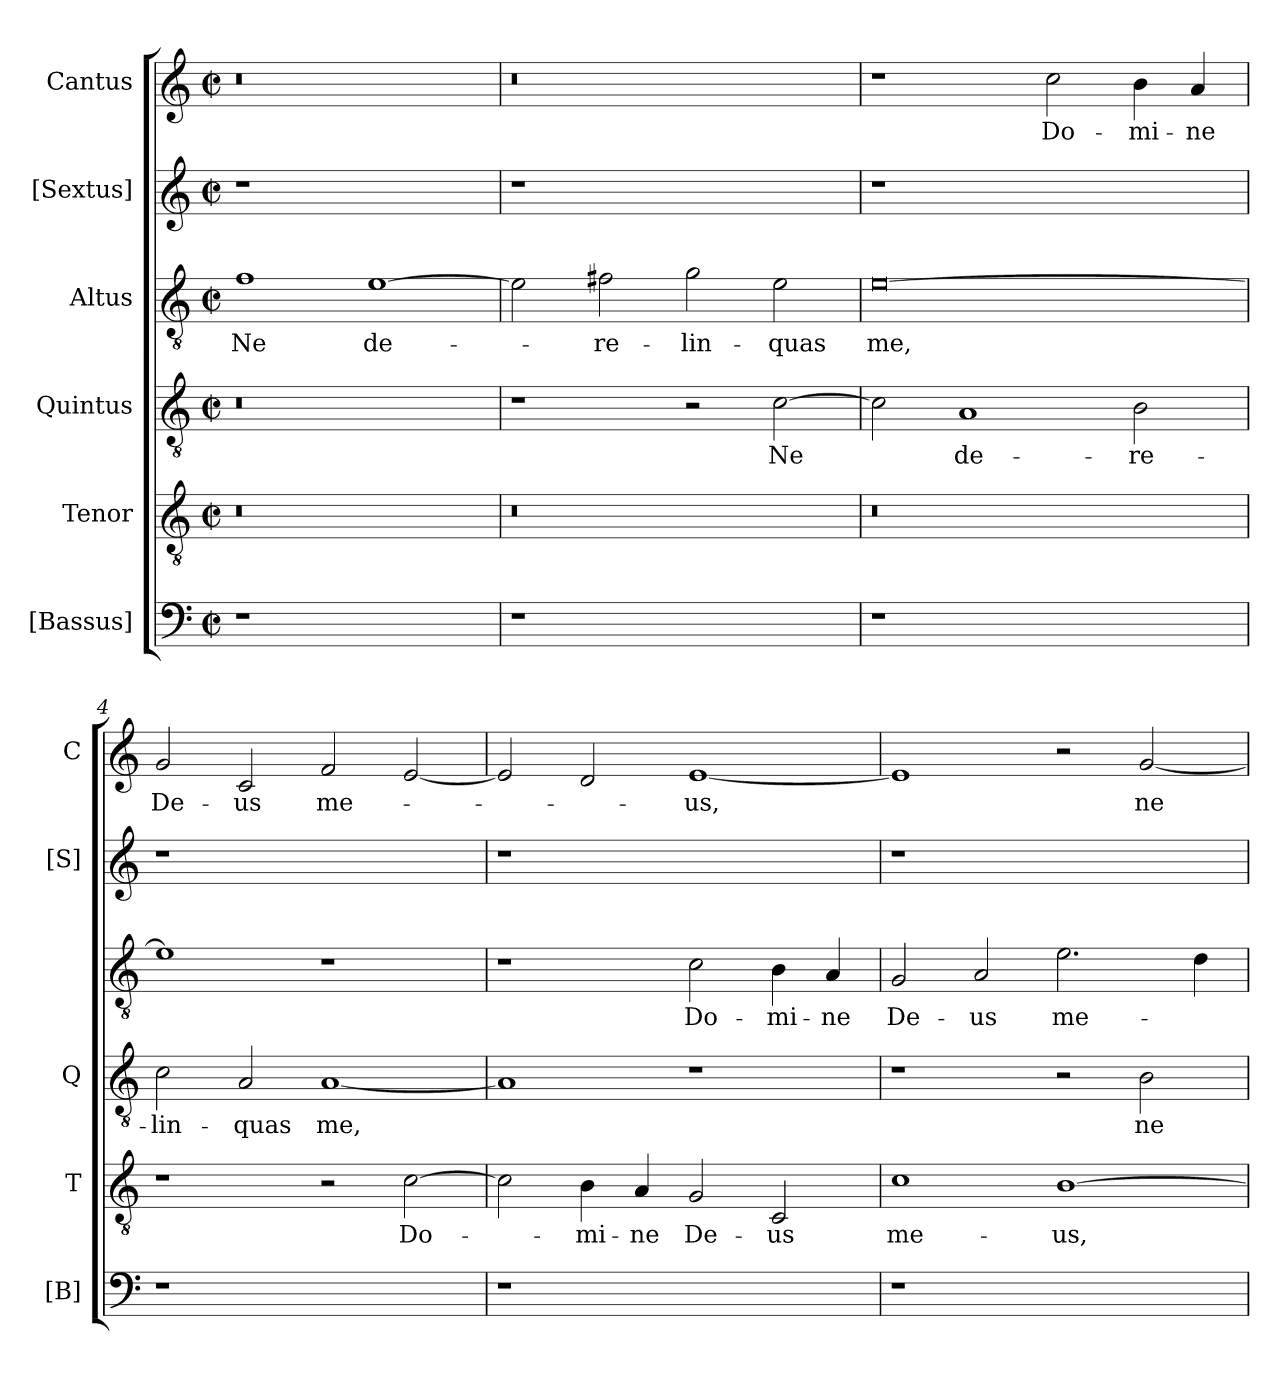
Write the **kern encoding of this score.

**kern	**kern	**text	**kern	**text	**kern	**text	**kern	**kern	**text
*part6	*part5	*part5	*part4	*part4	*part3	*part3	*part2	*part1	*part1
*staff6	*staff5	*staff5	*staff4	*staff4	*staff3	*staff3	*staff2	*staff1	*staff1
*I"[Bassus]	*I"Tenor	*	*I"Quintus	*	*I"Altus	*	*I"[Sextus]	*I"Cantus	*
*I'[B]	*I'T	*	*I'Q	*	*	*	*I'[S]	*I'C	*
*clefF4	*clefGv2	*	*clefGv2	*	*clefGv2	*	*clefG2	*clefG2	*
*k[]	*k[]	*	*k[]	*	*k[]	*	*k[]	*k[]	*
*C:	*C:	*	*C:	*	*C:	*	*C:	*C:	*
*M2/2	*M2/2	*	*M2/2	*	*M2/2	*	*M2/2	*M2/2	*
*met(c|)	*met(c|)	*	*met(c|)	*	*met(c|)	*	*met(c|)	*met(c|)	*
=1	=1	=1	=1	=1	=1	=1	=1	=1	=1
!	!LO:N:vis=0	!	!LO:N:vis=0	!	!	!	!	!LO:N:vis=0	!
1r	1r	.	1r	.	1f\	Ne	1r	1r	.
1ryy	1ryy	.	1ryy	.	[1e\	de-	1ryy	1ryy	.
=2	=2	=2	=2	=2	=2	=2	=2	=2	=2
!	!LO:N:vis=0	!	!	!	!	!	!	!LO:N:vis=0	!
1r	1r	.	1r	.	2e\]	.	1r	1r	.
.	.	.	.	.	2f#X\	-re-	.	.	.
1ryy	1ryy	.	2r	.	2g\	-lin-	1ryy	1ryy	.
.	.	.	[2c\	Ne	2e\	-quas	.	.	.
=3	=3	=3	=3	=3	=3	=3	=3	=3	=3
!	!LO:N:vis=0	!	!	!	!	!	!	!	!
1r	1r	.	2c\]	.	[0e\	me,	1r	1r	.
.	.	.	1A/	de-	.	.	.	.	.
1ryy	1ryy	.	.	.	.	.	1ryy	2cc\	Do-
.	.	.	2B\	-re-	.	.	.	4b\	-mi-
.	.	.	.	.	.	.	.	4a/	-ne
=4	=4	=4	=4	=4	=4	=4	=4	=4	=4
1r	1r	.	2c\	-lin-	1e\]	.	1r	2g/	De-
.	.	.	2A/	-quas	.	.	.	2c/	-us
1ryy	2r	.	[1A/	me,	1r	.	1ryy	2f/	me-
.	[2c\	Do-	.	.	.	.	.	[2e/	.
=5	=5	=5	=5	=5	=5	=5	=5	=5	=5
1r	2c\]	.	1A/]	.	1r	.	1r	2e/]	.
.	4B\	-mi-	.	.	.	.	.	2d/	.
.	4A/	-ne	.	.	.	.	.	.	.
1ryy	2G/	De-	1r	.	2c\	Do-	1ryy	[1e/	-us,
.	2C/	-us	.	.	4B\	-mi-	.	.	.
.	.	.	.	.	4A/	-ne	.	.	.
=6	=6	=6	=6	=6	=6	=6	=6	=6	=6
1r	1c\	me-	1r	.	2G/	De-	1r	1e/]	.
.	.	.	.	.	2A/	-us	.	.	.
1ryy	[1B\	-us,	2r	.	2.e\	me-	1ryy	2r	.
.	.	.	2B\	ne	.	.	.	[2g/	ne
.	.	.	.	.	4d\	.	.	.	.
=	=	=	=	=	=	=	=	=	=
*-	*-	*-	*-	*-	*-	*-	*-	*-	*-
